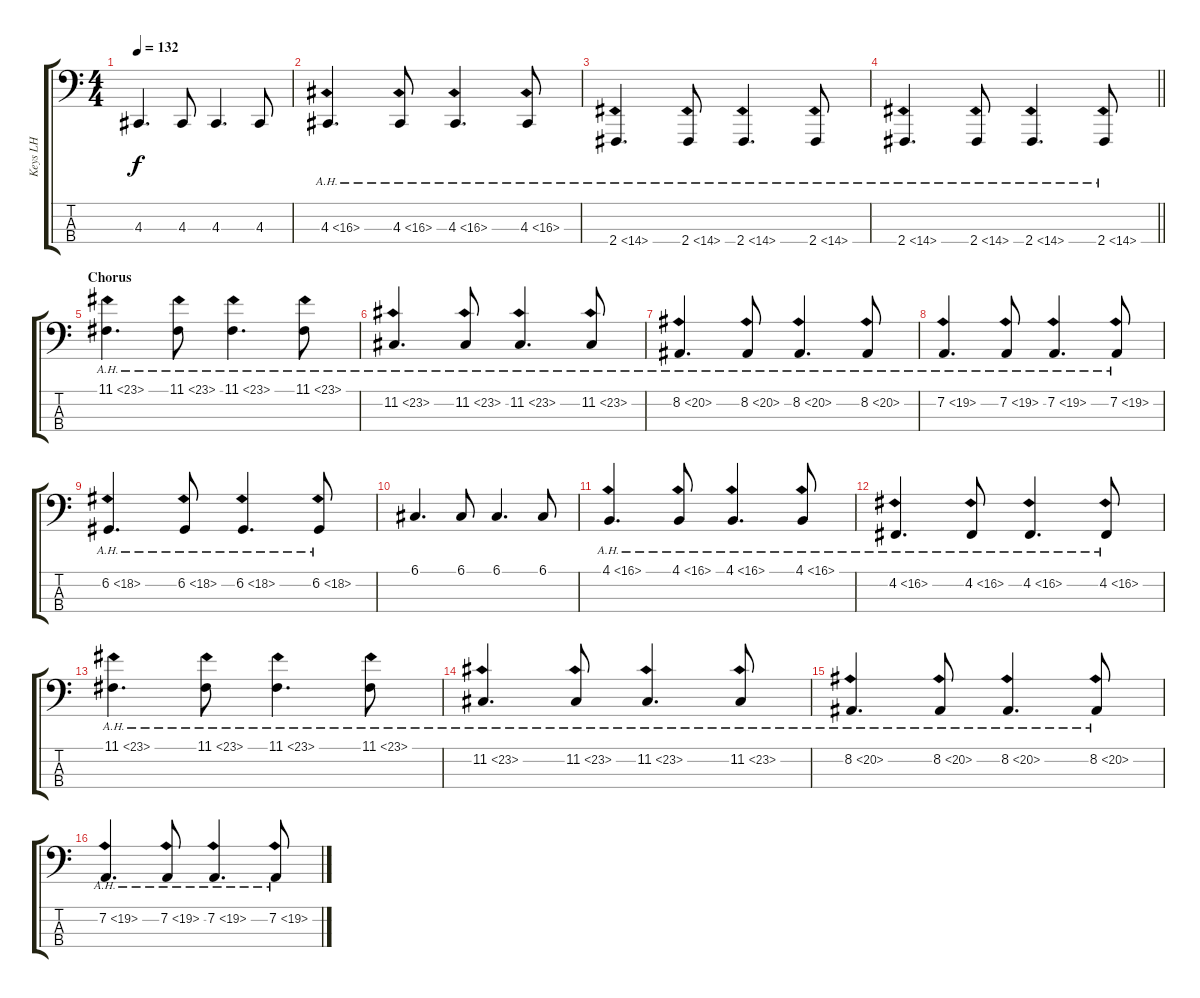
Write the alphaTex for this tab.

\track ("Keys LH" "Keys LH") {instrument electricpiano1}
\staff {score tabs}
\tuning (G2 D2 A1 E1) {hide}
\ts (4 4)
\tempo 132
\clef f4
\ks c
4.3.4{d dy f} 4.3.8 4.3.4{d} 4.3.8 |
4.3{ah 12}.4{d} 4.3{ah 12}.8 4.3{ah 12}.4{d} 4.3{ah 12}.8 |
2.4{ah 12}.4{d} 2.4{ah 12}.8 2.4{ah 12}.4{d} 2.4{ah 12}.8 |
\barLineRight lightlight
2.4{ah 12}.4{d} 2.4{ah 12}.8 2.4{ah 12}.4{d} 2.4{ah 12}.8 |
\section ("" "Chorus")
11.1{ah 12}.4{d} 11.1{ah 12}.8 11.1{ah 12}.4{d} 11.1{ah 12}.8 |
11.2{ah 12}.4{d} 11.2{ah 12}.8 11.2{ah 12}.4{d} 11.2{ah 12}.8 |
8.2{ah 12}.4{d} 8.2{ah 12}.8 8.2{ah 12}.4{d} 8.2{ah 12}.8 |
7.2{ah 12}.4{d} 7.2{ah 12}.8 7.2{ah 12}.4{d} 7.2{ah 12}.8 |
6.2{ah 12}.4{d} 6.2{ah 12}.8 6.2{ah 12}.4{d} 6.2{ah 12}.8 |
6.1.4{d} 6.1.8 6.1.4{d} 6.1.8 |
4.1{ah 12}.4{d} 4.1{ah 12}.8 4.1{ah 12}.4{d} 4.1{ah 12}.8 |
4.2{ah 12}.4{d} 4.2{ah 12}.8 4.2{ah 12}.4{d} 4.2{ah 12}.8 |
11.1{ah 12}.4{d} 11.1{ah 12}.8 11.1{ah 12}.4{d} 11.1{ah 12}.8 |
11.2{ah 12}.4{d} 11.2{ah 12}.8 11.2{ah 12}.4{d} 11.2{ah 12}.8 |
8.2{ah 12}.4{d} 8.2{ah 12}.8 8.2{ah 12}.4{d} 8.2{ah 12}.8 |
7.2{ah 12}.4{d} 7.2{ah 12}.8 7.2{ah 12}.4{d} 7.2{ah 12}.8
